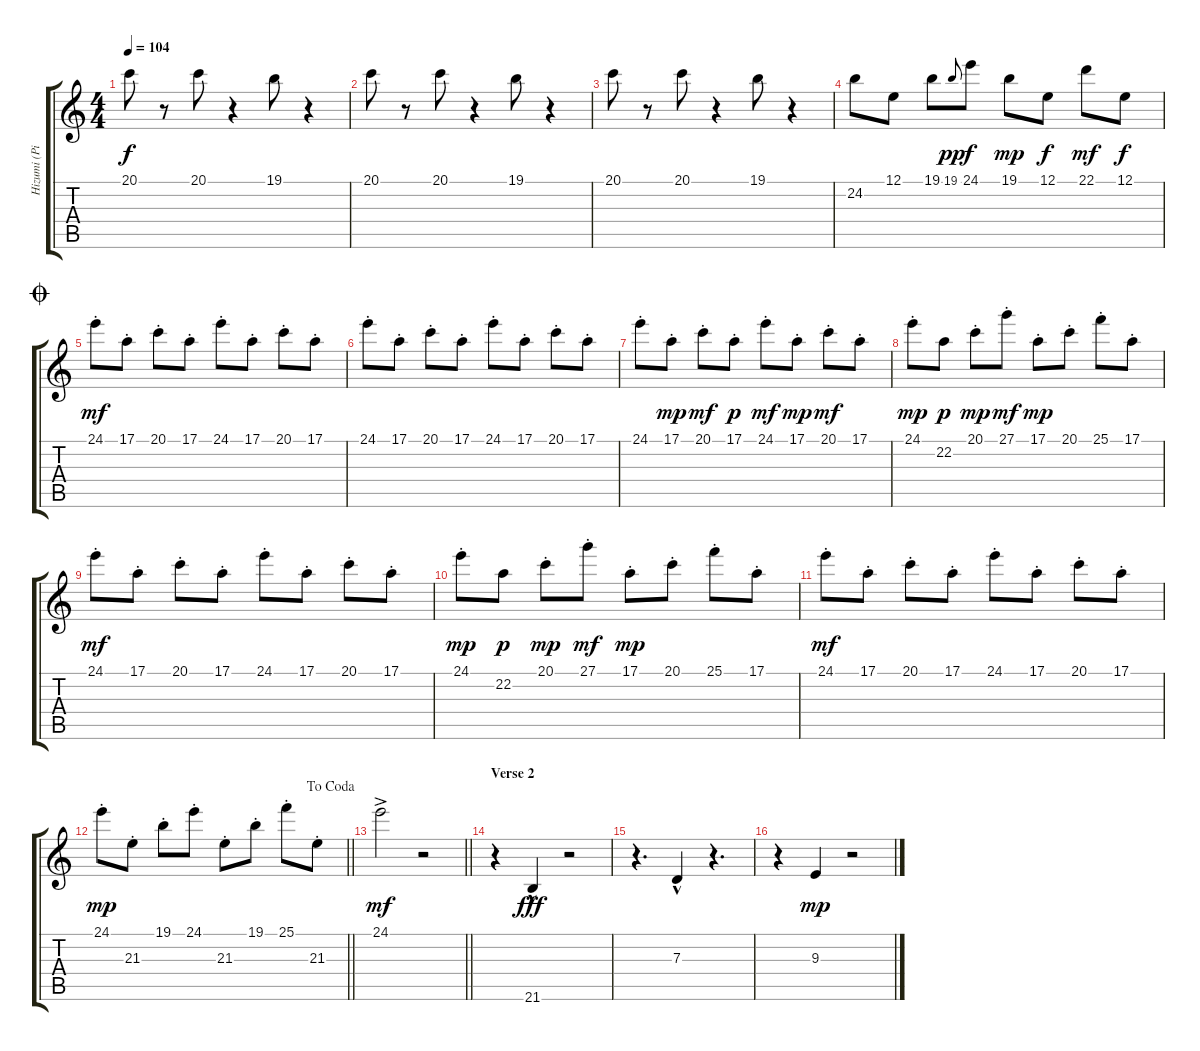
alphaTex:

\track ("Hizumi (Piano)" "Hizumi (Pi") {instrument electricgrandpiano}
\staff {score tabs}
\tuning (E4 B3 G3 D3 A2 D2) {hide}
\ts (4 4)
\tempo 104
\clef g2
\ks c
20.1.8{dy f} r.8 20.1.8 r.4 19.1.8 r.4 |
20.1.8 r.8 20.1.8 r.4 19.1.8 r.4 |
20.1.8 r.8 20.1.8 r.4 19.1.8 r.4 |
24.2.8 12.1.8 19.1.8 19.1.8{gr onbeat dy pp} 24.1.8{dy f} 19.1.8{dy mp} 12.1.8{dy f} 22.1.8{dy mf} 12.1.8{dy f} |
\jump coda
24.1{st}.8{dy mf} 17.1{st}.8 20.1{st}.8 17.1{st}.8 24.1{st}.8 17.1{st}.8 20.1{st}.8 17.1{st}.8 |
24.1{st}.8 17.1{st}.8 20.1{st}.8 17.1{st}.8 24.1{st}.8 17.1{st}.8 20.1{st}.8 17.1{st}.8 |
24.1{st}.8 17.1{st}.8{dy mp} 20.1{st}.8{dy mf} 17.1{st}.8{dy p} 24.1{st}.8{dy mf} 17.1{st}.8{dy mp} 20.1{st}.8{dy mf} 17.1{st}.8 |
24.1{st}.8{dy mp} 22.2.8{dy p} 20.1{st}.8{dy mp} 27.1{st}.8{dy mf} 17.1{st}.8{dy mp} 20.1{st}.8 25.1{st}.8 17.1{st}.8 |
24.1{st}.8{dy mf} 17.1{st}.8 20.1{st}.8 17.1{st}.8 24.1{st}.8 17.1{st}.8 20.1{st}.8 17.1{st}.8 |
24.1{st}.8{dy mp} 22.2.8{dy p} 20.1{st}.8{dy mp} 27.1{st}.8{dy mf} 17.1{st}.8{dy mp} 20.1{st}.8 25.1{st}.8 17.1{st}.8 |
24.1{st}.8{dy mf} 17.1{st}.8 20.1{st}.8 17.1{st}.8 24.1{st}.8 17.1{st}.8 20.1{st}.8 17.1{st}.8 |
\jump dacoda
\barLineRight lightlight
24.1{st}.8{dy mp} 21.3{st}.8 19.1{st}.8 24.1{st}.8 21.3{st}.8 19.1{st}.8 25.1{st}.8 21.3{st}.8 |
\section ("" "")
\barLineRight lightlight
24.1{ac}.2{dy mf} r.2 |
\section ("" "Verse 2")
r.4 21.6{hac}.4{dy fff balance 8} r.2 |
r.4{d} 7.3{hac}.4 r.4{d} |
r.4 9.3.4{dy mp volume 6} r.2{volume 2}
